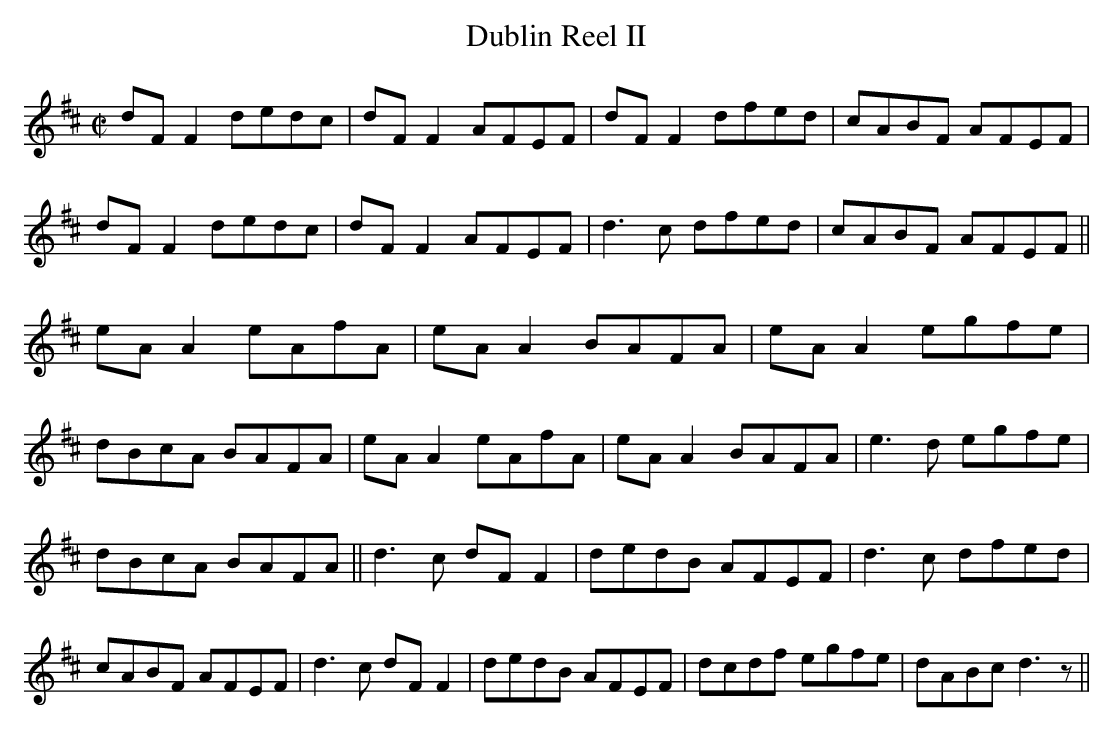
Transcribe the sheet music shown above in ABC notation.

X:1
T:Dublin Reel II
M:C|
K:D
dFF2 dedc|dFF2 AFEF|dFF2 dfed|cABF AFEF|\
dFF2 dedc|dFF2 AFEF|d3c dfed|cABF AFEF||\
eAA2 eAfA|eAA2 BAFA|eAA2 egfe|dBcA BAFA|\
eAA2 eAfA|eAA2 BAFA|e3d egfe|dBcA BAFA||\
d3c dFF2|dedB AFEF|d3c dfed|cABF AFEF|\
d3c dFF2|dedB AFEF|dcdf egfe|dABc d3z||
